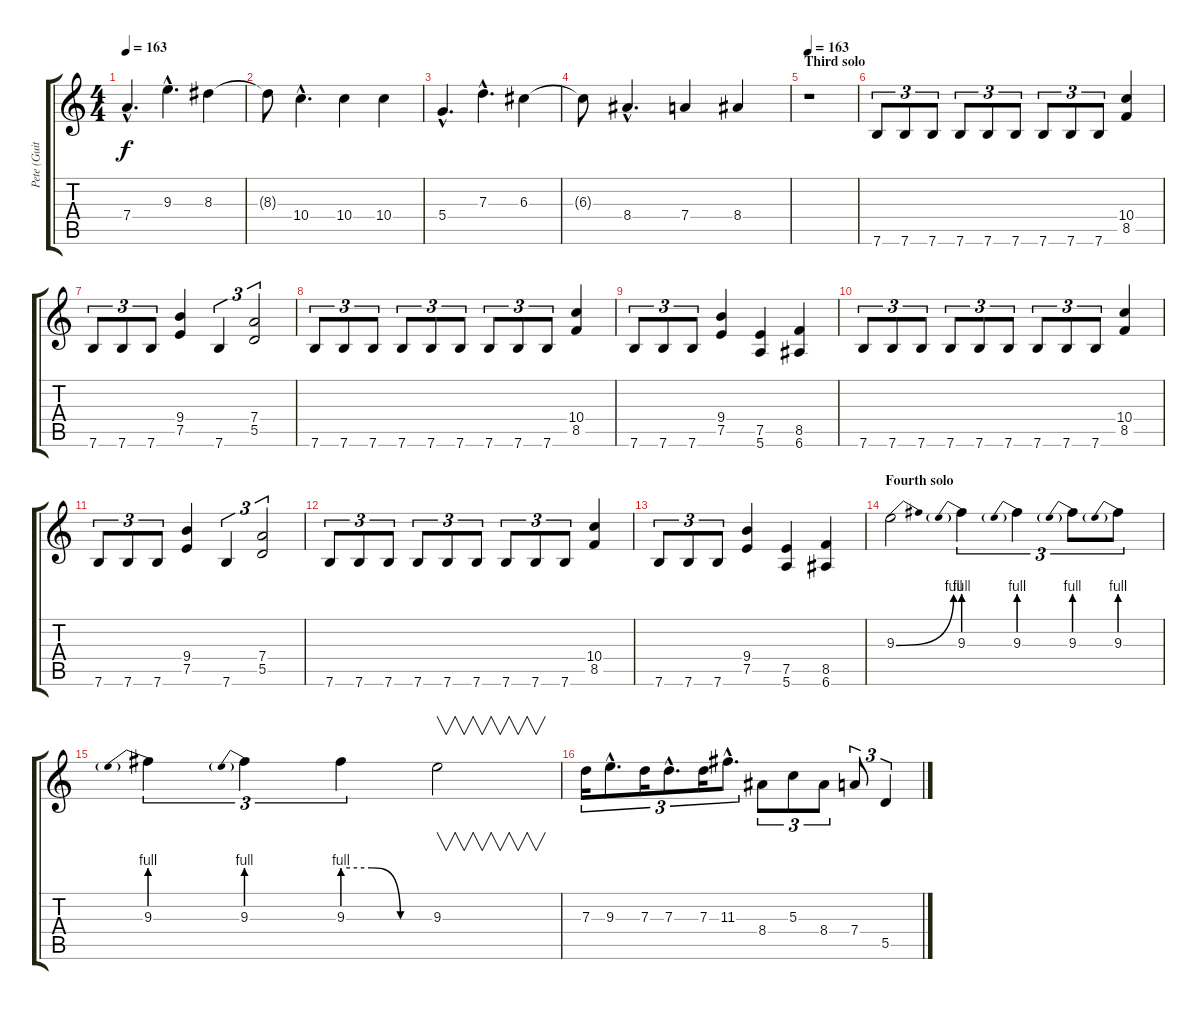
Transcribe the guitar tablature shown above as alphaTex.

\track ("Pete (Guitar)" "Pete (Guit") {instrument overdrivenguitar}
\staff {score tabs}
\tuning (E4 B3 G3 D3 A2 E2) {hide}
\ts (4 4)
\tempo 163
\clef g2
\ks c
7.4{hac}.4{d dy f} 9.3{hac}.4{d} 8.3.4 |
8.3{t}.8 10.4{hac}.4{d} 10.4.4 10.4.4 |
5.4{hac}.4{d} 7.3{hac}.4{d} 6.3.4 |
6.3{t}.8 8.4{hac}.4{d} 7.4.4 8.4.4 |
\section ("" "Third solo")
\tempo 163
r.1 |
7.6.8{tu (3 2)} 7.6.8{tu (3 2)} 7.6.8{tu (3 2)} 7.6.8{tu (3 2)} 7.6.8{tu (3 2)} 7.6.8{tu (3 2)} 7.6.8{tu (3 2)} 7.6.8{tu (3 2)} 7.6.8{tu (3 2)} (10.4 8.5).4 |
7.6.8{tu (3 2)} 7.6.8{tu (3 2)} 7.6.8{tu (3 2)} (9.4 7.5).4 7.6.4{tu (3 2)} (7.4 5.5).2{tu (3 2)} |
7.6.8{tu (3 2)} 7.6.8{tu (3 2)} 7.6.8{tu (3 2)} 7.6.8{tu (3 2)} 7.6.8{tu (3 2)} 7.6.8{tu (3 2)} 7.6.8{tu (3 2)} 7.6.8{tu (3 2)} 7.6.8{tu (3 2)} (10.4 8.5).4 |
7.6.8{tu (3 2)} 7.6.8{tu (3 2)} 7.6.8{tu (3 2)} (9.4 7.5).4 (7.5 5.6).4 (8.5 6.6).4 |
7.6.8{tu (3 2)} 7.6.8{tu (3 2)} 7.6.8{tu (3 2)} 7.6.8{tu (3 2)} 7.6.8{tu (3 2)} 7.6.8{tu (3 2)} 7.6.8{tu (3 2)} 7.6.8{tu (3 2)} 7.6.8{tu (3 2)} (10.4 8.5).4 |
7.6.8{tu (3 2)} 7.6.8{tu (3 2)} 7.6.8{tu (3 2)} (9.4 7.5).4 7.6.4{tu (3 2)} (7.4 5.5).2{tu (3 2)} |
7.6.8{tu (3 2)} 7.6.8{tu (3 2)} 7.6.8{tu (3 2)} 7.6.8{tu (3 2)} 7.6.8{tu (3 2)} 7.6.8{tu (3 2)} 7.6.8{tu (3 2)} 7.6.8{tu (3 2)} 7.6.8{tu (3 2)} (10.4 8.5).4 |
7.6.8{tu (3 2)} 7.6.8{tu (3 2)} 7.6.8{tu (3 2)} (9.4 7.5).4 (7.5 5.6).4 (8.5 6.6).4 |
\section ("" "Fourth solo")
9.3{be (bend 0 0 60 4)}.2 9.3{be (prebend 0 4 60 4)}.4{tu (3 2)} 9.3{be (prebend 0 4 60 4)}.4{tu (3 2)} 9.3{be (prebend 0 4 60 4)}.8{tu (3 2)} 9.3{be (prebend 0 4 60 4)}.8{tu (3 2)} |
9.3{be (prebend 0 4 60 4)}.4{tu (3 2)} 9.3{be (prebend 0 4 60 4)}.4{tu (3 2)} 9.3{be (custom 0 4 20 4 40 0 60 0)}.4{tu (3 2)} 9.3.2{v instrument guitarharmonics} |
7.3.16{tu (3 2) instrument overdrivenguitar} 9.3{hac}.8{d tu (3 2)} 7.3.16{tu (3 2)} 7.3{hac}.8{d tu (3 2)} 7.3.16{tu (3 2)} 11.3{hac}.8{d tu (3 2)} 8.4.8{tu (3 2)} 5.3.8{tu (3 2)} 8.4.8{tu (3 2)} 7.4.8{tu (3 2)} 5.5.4{tu (3 2)}
